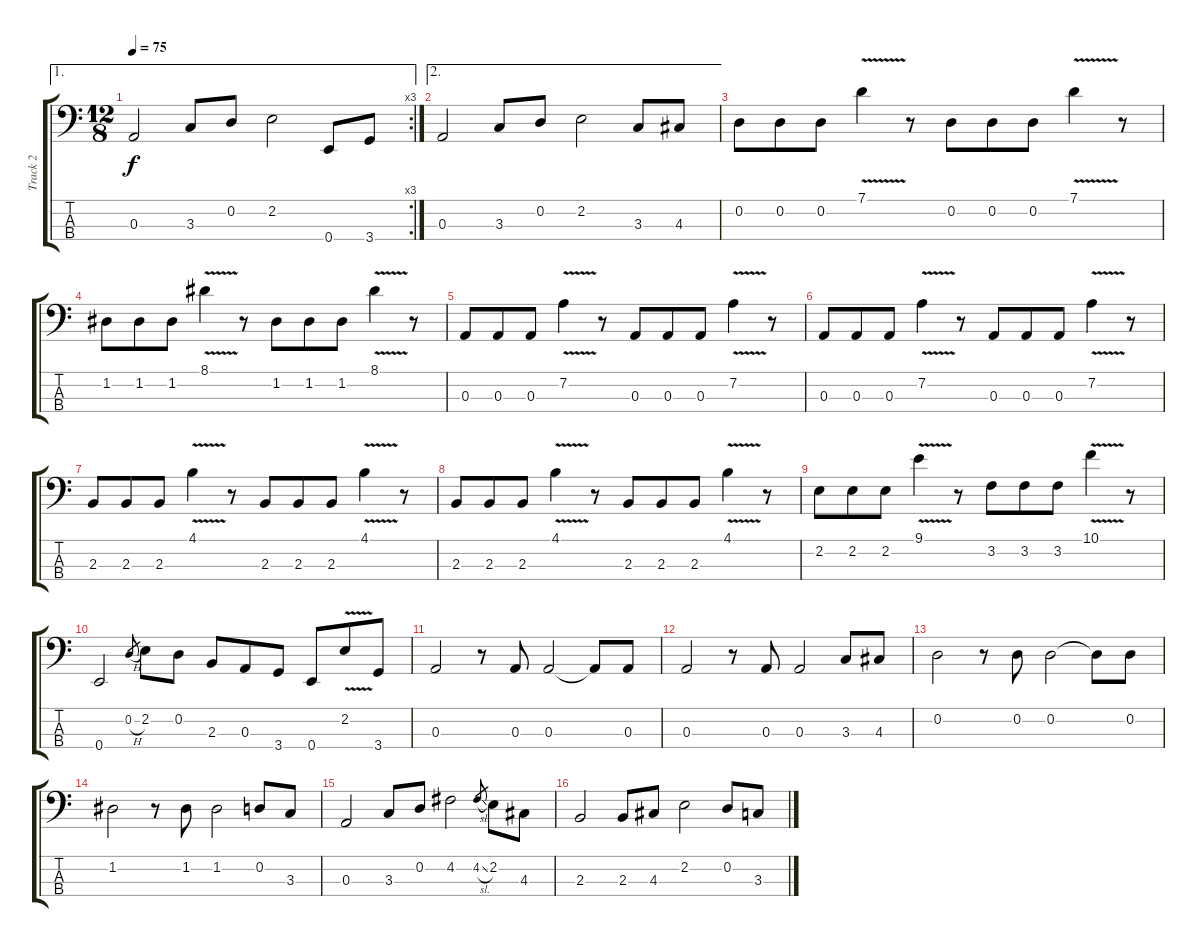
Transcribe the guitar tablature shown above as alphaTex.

\track ("Track 2" "Track 2") {instrument electricbassfinger}
\staff {score tabs}
\tuning (G2 D2 A1 E1) {hide}
\ae 1
\rc 3
\ts (12 8)
\tempo 75
\clef f4
\ks c
0.3.2{dy f} 3.3.8 0.2.8 2.2.2 0.4.8 3.4.8 |
\ae 2
0.3.2 3.3.8 0.2.8 2.2.2 3.3.8 4.3.8 |
0.2.8 0.2.8 0.2.8 7.1{v}.4 r.8 0.2.8 0.2.8 0.2.8 7.1{v}.4 r.8 |
1.2.8 1.2.8 1.2.8 8.1{v}.4 r.8 1.2.8 1.2.8 1.2.8 8.1{v}.4 r.8 |
0.3.8 0.3.8 0.3.8 7.2{v}.4 r.8 0.3.8 0.3.8 0.3.8 7.2{v}.4 r.8 |
0.3.8 0.3.8 0.3.8 7.2{v}.4 r.8 0.3.8 0.3.8 0.3.8 7.2{v}.4 r.8 |
2.3.8 2.3.8 2.3.8 4.1{v}.4 r.8 2.3.8 2.3.8 2.3.8 4.1{v}.4 r.8 |
2.3.8 2.3.8 2.3.8 4.1{v}.4 r.8 2.3.8 2.3.8 2.3.8 4.1{v}.4 r.8 |
2.2.8 2.2.8 2.2.8 9.1{v}.4 r.8 3.2.8 3.2.8 3.2.8 10.1{v}.4 r.8 |
0.4.2 0.2{h}.8{gr} 2.2.8 0.2.8 2.3.8 0.3.8 3.4.8 0.4.8 2.2{v}.8 3.4.8 |
0.3.2 r.8 0.3.8 0.3.2 0.3{t}.8 0.3.8 |
0.3.2 r.8 0.3.8 0.3.2 3.3.8 4.3.8 |
0.2.2 r.8 0.2.8 0.2.2 0.2{t}.8 0.2.8 |
1.2.2 r.8 1.2.8 1.2.2 0.2.8 3.3.8 |
0.3.2 3.3.8 0.2.8 4.2.2 4.2{sl}.8{gr} 2.2.8 4.3.8 |
2.3.2 2.3.8 4.3.8 2.2.2 0.2.8 3.3.8
